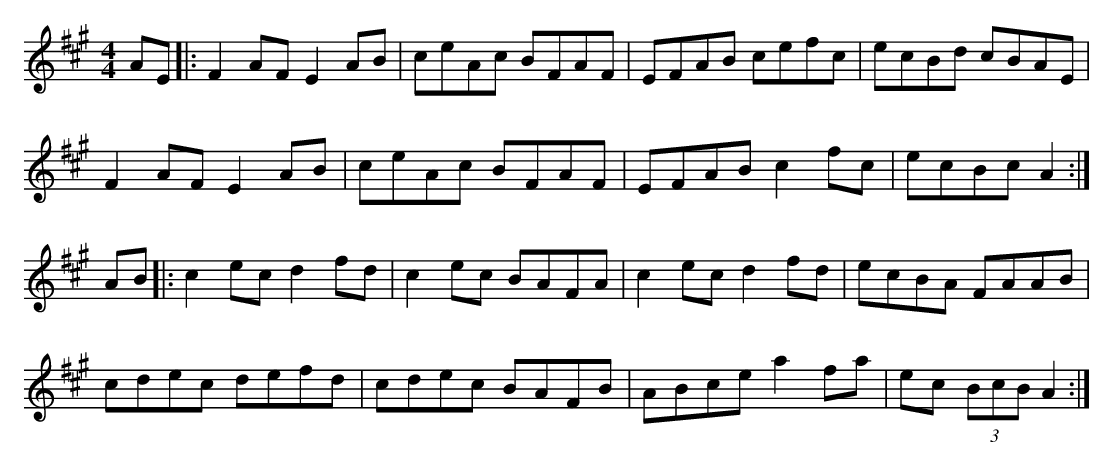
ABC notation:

X:1
M:4/4
K:A
AE|:F2AF E2AB|ceAc BFAF|EFAB cefc|ecBd cBAE|
F2AF E2AB|ceAc BFAF|EFAB c2fc|ecBc A2:|
AB|:c2ec d2fd|c2ec BAFA|c2ec d2fd|ecBA FAAB|
cdec defd|cdec BAFB|ABce a2fa|ec (3BcB A2:|
